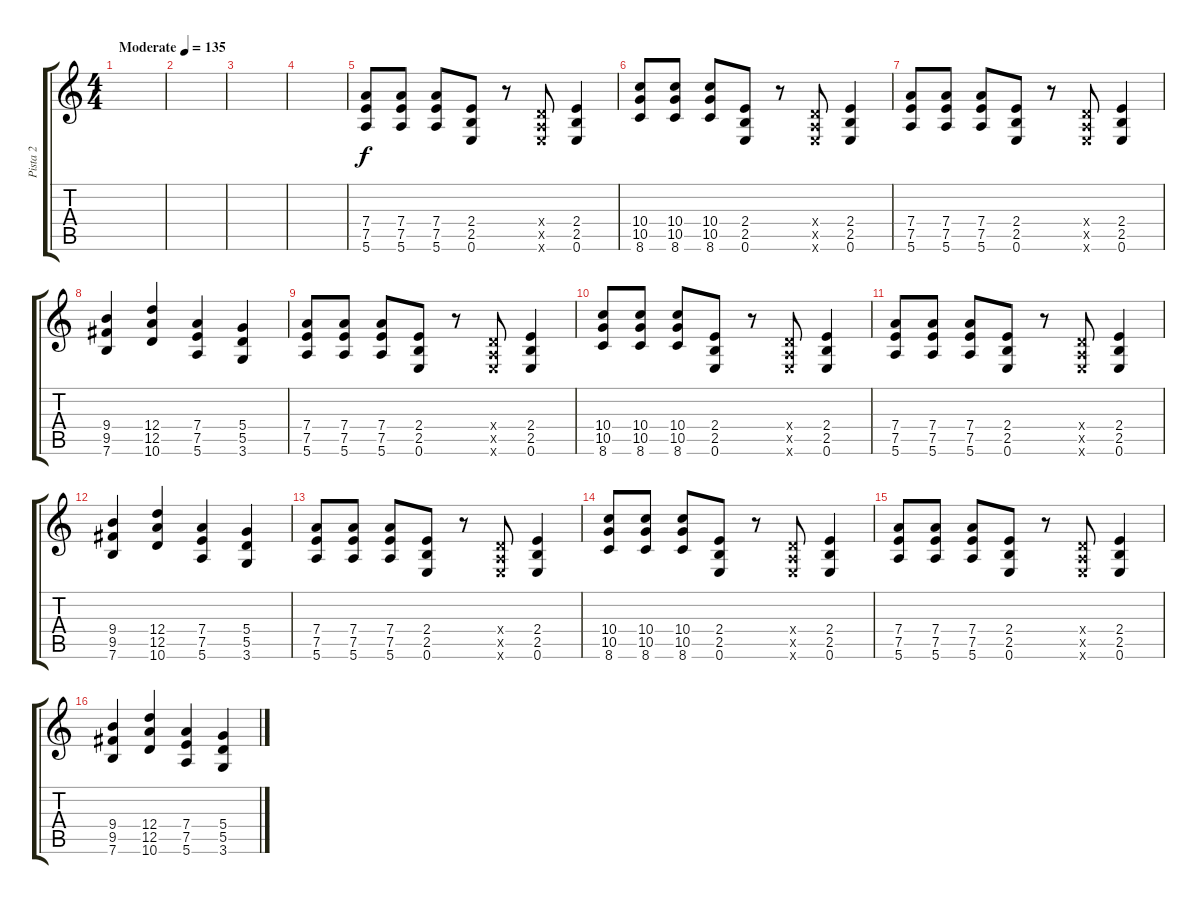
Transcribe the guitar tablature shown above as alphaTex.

\track ("Pista 2" "Pista 2") {instrument overdrivenguitar}
\staff {score tabs}
\tuning (E4 B3 G3 D3 A2 E2) {hide}
\ts (4 4)
\tempo (135 "Moderate")
\clef g2
\ks c
|
|
|
|
(7.4 7.5 5.6).8 (7.4 7.5 5.6).8 (7.4 7.5 5.6).8 (2.4 2.5 0.6).8 r.8 (0.4{x} 0.5{x} 0.6{x}).8 (2.4 2.5 0.6).4 |
(10.4 10.5 8.6).8 (10.4 10.5 8.6).8 (10.4 10.5 8.6).8 (2.4 2.5 0.6).8 r.8 (0.4{x} 0.5{x} 0.6{x}).8 (2.4 2.5 0.6).4 |
(7.4 7.5 5.6).8 (7.4 7.5 5.6).8 (7.4 7.5 5.6).8 (2.4 2.5 0.6).8 r.8 (0.4{x} 0.5{x} 0.6{x}).8 (2.4 2.5 0.6).4 |
(9.4 9.5 7.6).4 (12.4 12.5 10.6).4 (7.4 7.5 5.6).4 (5.4 5.5 3.6).4 |
(7.4 7.5 5.6).8 (7.4 7.5 5.6).8 (7.4 7.5 5.6).8 (2.4 2.5 0.6).8 r.8 (0.4{x} 0.5{x} 0.6{x}).8 (2.4 2.5 0.6).4 |
(10.4 10.5 8.6).8 (10.4 10.5 8.6).8 (10.4 10.5 8.6).8 (2.4 2.5 0.6).8 r.8 (0.4{x} 0.5{x} 0.6{x}).8 (2.4 2.5 0.6).4 |
(7.4 7.5 5.6).8 (7.4 7.5 5.6).8 (7.4 7.5 5.6).8 (2.4 2.5 0.6).8 r.8 (0.4{x} 0.5{x} 0.6{x}).8 (2.4 2.5 0.6).4 |
(9.4 9.5 7.6).4 (12.4 12.5 10.6).4 (7.4 7.5 5.6).4 (5.4 5.5 3.6).4 |
(7.4 7.5 5.6).8 (7.4 7.5 5.6).8 (7.4 7.5 5.6).8 (2.4 2.5 0.6).8 r.8 (0.4{x} 0.5{x} 0.6{x}).8 (2.4 2.5 0.6).4 |
(10.4 10.5 8.6).8 (10.4 10.5 8.6).8 (10.4 10.5 8.6).8 (2.4 2.5 0.6).8 r.8 (0.4{x} 0.5{x} 0.6{x}).8 (2.4 2.5 0.6).4 |
(7.4 7.5 5.6).8 (7.4 7.5 5.6).8 (7.4 7.5 5.6).8 (2.4 2.5 0.6).8 r.8 (0.4{x} 0.5{x} 0.6{x}).8 (2.4 2.5 0.6).4 |
(9.4 9.5 7.6).4 (12.4 12.5 10.6).4 (7.4 7.5 5.6).4 (5.4 5.5 3.6).4
